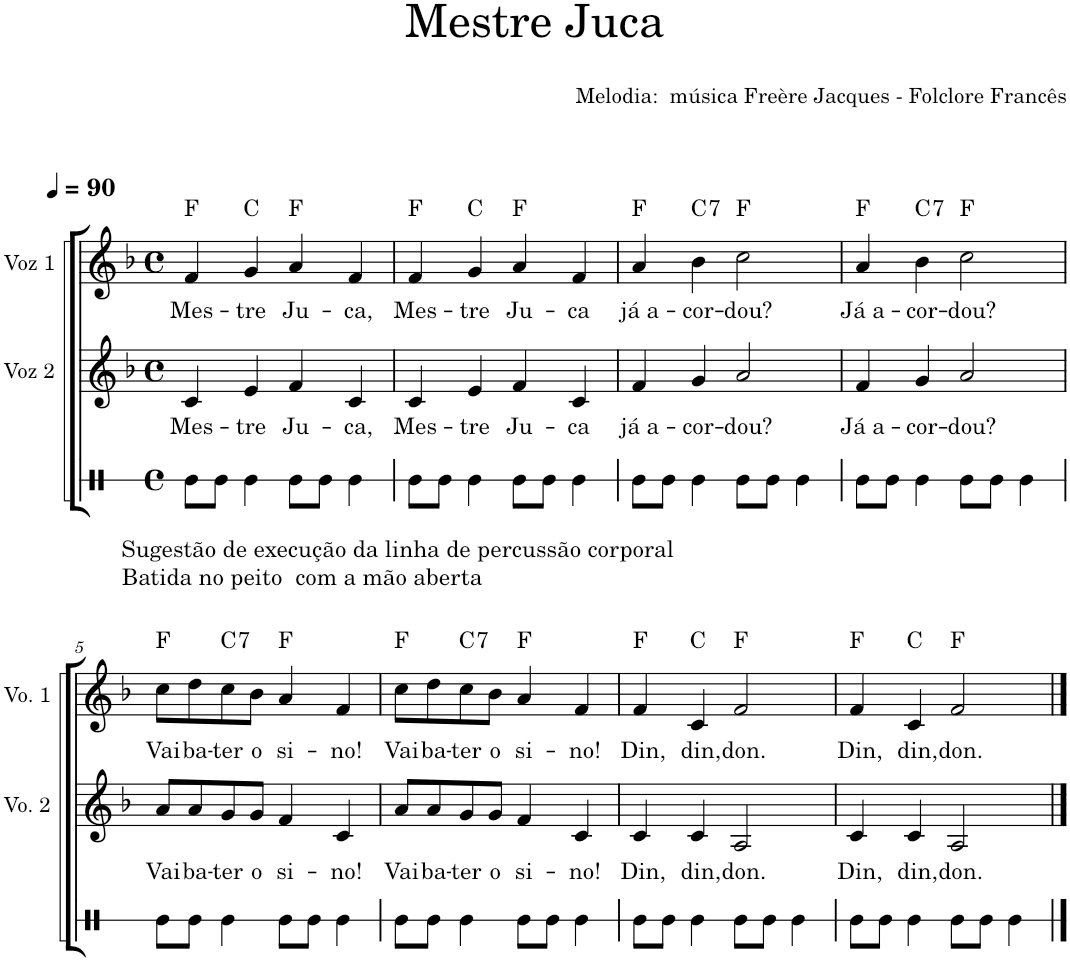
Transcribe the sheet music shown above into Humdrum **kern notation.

**kern	**kern	**text	**kern	**text	**harte
*part3	*part2	*part2	*part1	*part1	*part1
*staff3	*staff2	*staff2	*staff1	*staff1	*
*I"Voz 3	*I"Voz 2	*	*I"Voz 1	*	*
*	*I'Vo. 2	*	*I'Vo. 1	*	*
*stria1	*	*	*	*	*
*clefX	*clefG2	*	*clefG2	*	*
*k[b-]	*k[b-]	*	*k[b-]	*	*
*M4/4	*M4/4	*	*M4/4	*	*
*met(c)	*met(c)	*	*met(c)	*	*
*MM90	*MM90	*	*MM90	*	*
=1	=1	=1	=1	=1	=1
!LO:TX:b:t=Sugestão de execução da linha de percussão corporal	!	!	!	!	!
!LO:TX:b:t=Batida no peito  com a mão aberta	!	!	!	!	!
!	!	!LO:LY:b	!	!LO:LY:b	!
8Re\L	4c/	Mes-	4f/	Mes-	F:maj
8Re\J	.	.	.	.	.
!	!	!LO:LY:b	!	!LO:LY:b	!
4Re\	4e/	-tre	4g/	-tre	C:maj
!	!	!LO:LY:b	!	!LO:LY:b	!
8Re\L	4f/	Ju-	4a/	Ju-	F:maj
8Re\J	.	.	.	.	.
!	!	!LO:LY:b	!	!LO:LY:b	!
4Re\	4c/	-ca,	4f/	-ca,	.
=2	=2	=2	=2	=2	=2
!	!	!LO:LY:b	!	!LO:LY:b	!
8Re\L	4c/	Mes-	4f/	Mes-	F:maj
8Re\J	.	.	.	.	.
!	!	!LO:LY:b	!	!LO:LY:b	!
4Re\	4e/	-tre	4g/	-tre	C:maj
!	!	!LO:LY:b	!	!LO:LY:b	!
8Re\L	4f/	Ju-	4a/	Ju-	F:maj
8Re\J	.	.	.	.	.
!	!	!LO:LY:b	!	!LO:LY:b	!
4Re\	4c/	-ca	4f/	-ca	.
=3	=3	=3	=3	=3	=3
!	!	!LO:LY:b	!	!LO:LY:b	!
8Re\L	4f/	já a-	4a/	já a-	F:maj
8Re\J	.	.	.	.	.
!	!	!LO:LY:b	!	!LO:LY:b	!LO:H:kt=7
4Re\	4g/	-cor-	4b-\	-cor-	C:7
!	!	!LO:LY:b	!	!LO:LY:b	!
8Re\L	2a/	-dou?	2cc\	-dou?	F:maj
8Re\J	.	.	.	.	.
4Re\	.	.	.	.	.
=4	=4	=4	=4	=4	=4
!	!	!LO:LY:b	!	!LO:LY:b	!
8Re\L	4f/	Já a-	4a/	Já a-	F:maj
8Re\J	.	.	.	.	.
!	!	!LO:LY:b	!	!LO:LY:b	!LO:H:kt=7
4Re\	4g/	-cor-	4b-\	-cor-	C:7
!	!	!LO:LY:b	!	!LO:LY:b	!
8Re\L	2a/	-dou?	2cc\	-dou?	F:maj
8Re\J	.	.	.	.	.
4Re\	.	.	.	.	.
!!LO:LB:g=z
=5	=5	=5	=5	=5	=5
!	!	!LO:LY:b	!	!LO:LY:b	!
8Re\L	8a/L	Vai	8cc\L	Vai	F:maj
!	!	!LO:LY:b	!	!LO:LY:b	!
8Re\J	8a/	ba-	8dd\	ba-	.
!	!	!LO:LY:b	!	!LO:LY:b	!LO:H:kt=7
4Re\	8g/	-ter	8cc\	-ter	C:7
!	!	!LO:LY:b	!	!LO:LY:b	!
.	8g/J	o	8b-\J	o	.
!	!	!LO:LY:b	!	!LO:LY:b	!
8Re\L	4f/	si-	4a/	si-	F:maj
8Re\J	.	.	.	.	.
!	!	!LO:LY:b	!	!LO:LY:b	!
4Re\	4c/	-no!	4f/	-no!	.
=6	=6	=6	=6	=6	=6
!	!	!LO:LY:b	!	!LO:LY:b	!
8Re\L	8a/L	Vai	8cc\L	Vai	F:maj
!	!	!LO:LY:b	!	!LO:LY:b	!
8Re\J	8a/	ba-	8dd\	ba-	.
!	!	!LO:LY:b	!	!LO:LY:b	!LO:H:kt=7
4Re\	8g/	-ter	8cc\	-ter	C:7
!	!	!LO:LY:b	!	!LO:LY:b	!
.	8g/J	o	8b-\J	o	.
!	!	!LO:LY:b	!	!LO:LY:b	!
8Re\L	4f/	si-	4a/	si-	F:maj
8Re\J	.	.	.	.	.
!	!	!LO:LY:b	!	!LO:LY:b	!
4Re\	4c/	-no!	4f/	-no!	.
=7	=7	=7	=7	=7	=7
!	!	!LO:LY:b	!	!LO:LY:b	!
8Re\L	4c/	Din,	4f/	Din,	F:maj
8Re\J	.	.	.	.	.
!	!	!LO:LY:b	!	!LO:LY:b	!
4Re\	4c/	din,	4c/	din,	C:maj
!	!	!LO:LY:b	!	!LO:LY:b	!
8Re\L	2A/	don.	2f/	don.	F:maj
8Re\J	.	.	.	.	.
4Re\	.	.	.	.	.
=8	=8	=8	=8	=8	=8
!	!	!LO:LY:b	!	!LO:LY:b	!
8Re\L	4c/	Din,	4f/	Din,	F:maj
8Re\J	.	.	.	.	.
!	!	!LO:LY:b	!	!LO:LY:b	!
4Re\	4c/	din,	4c/	din,	C:maj
!	!	!LO:LY:b	!	!LO:LY:b	!
8Re\L	2A/	don.	2f/	don.	F:maj
8Re\J	.	.	.	.	.
4Re\	.	.	.	.	.
==	==	==	==	==	==
*-	*-	*-	*-	*-	*-
